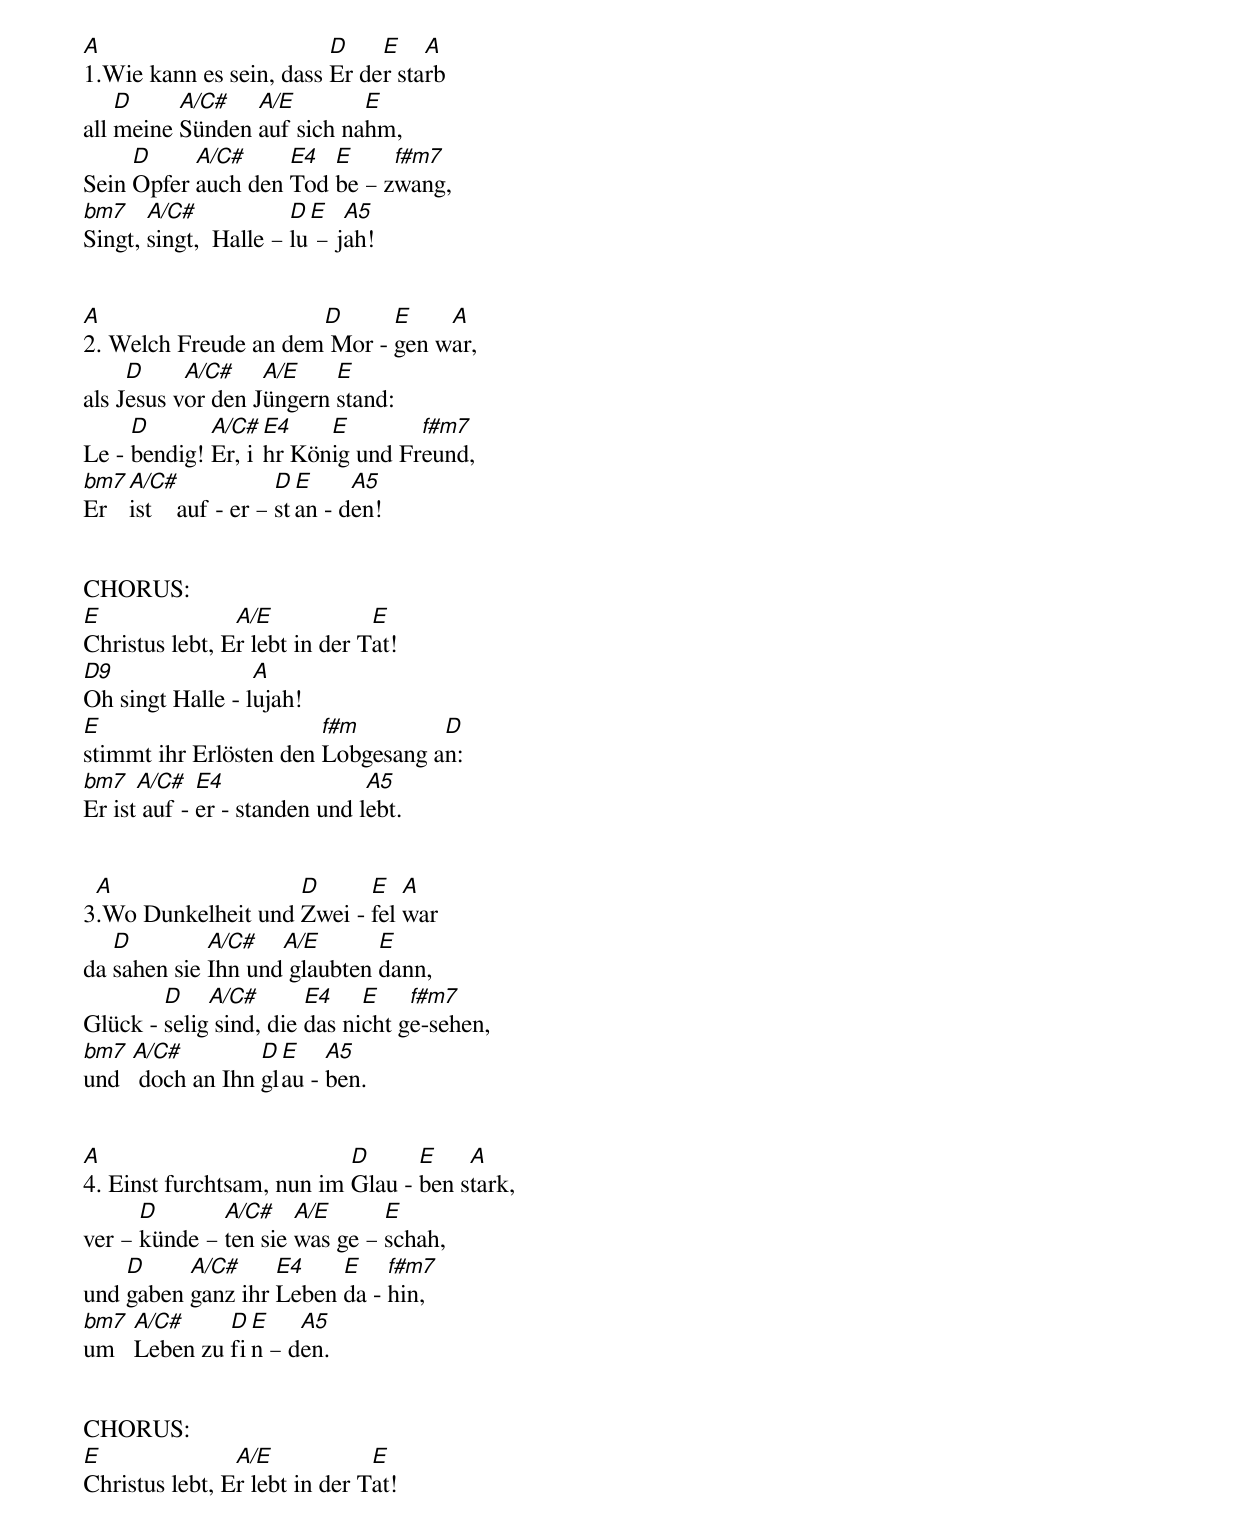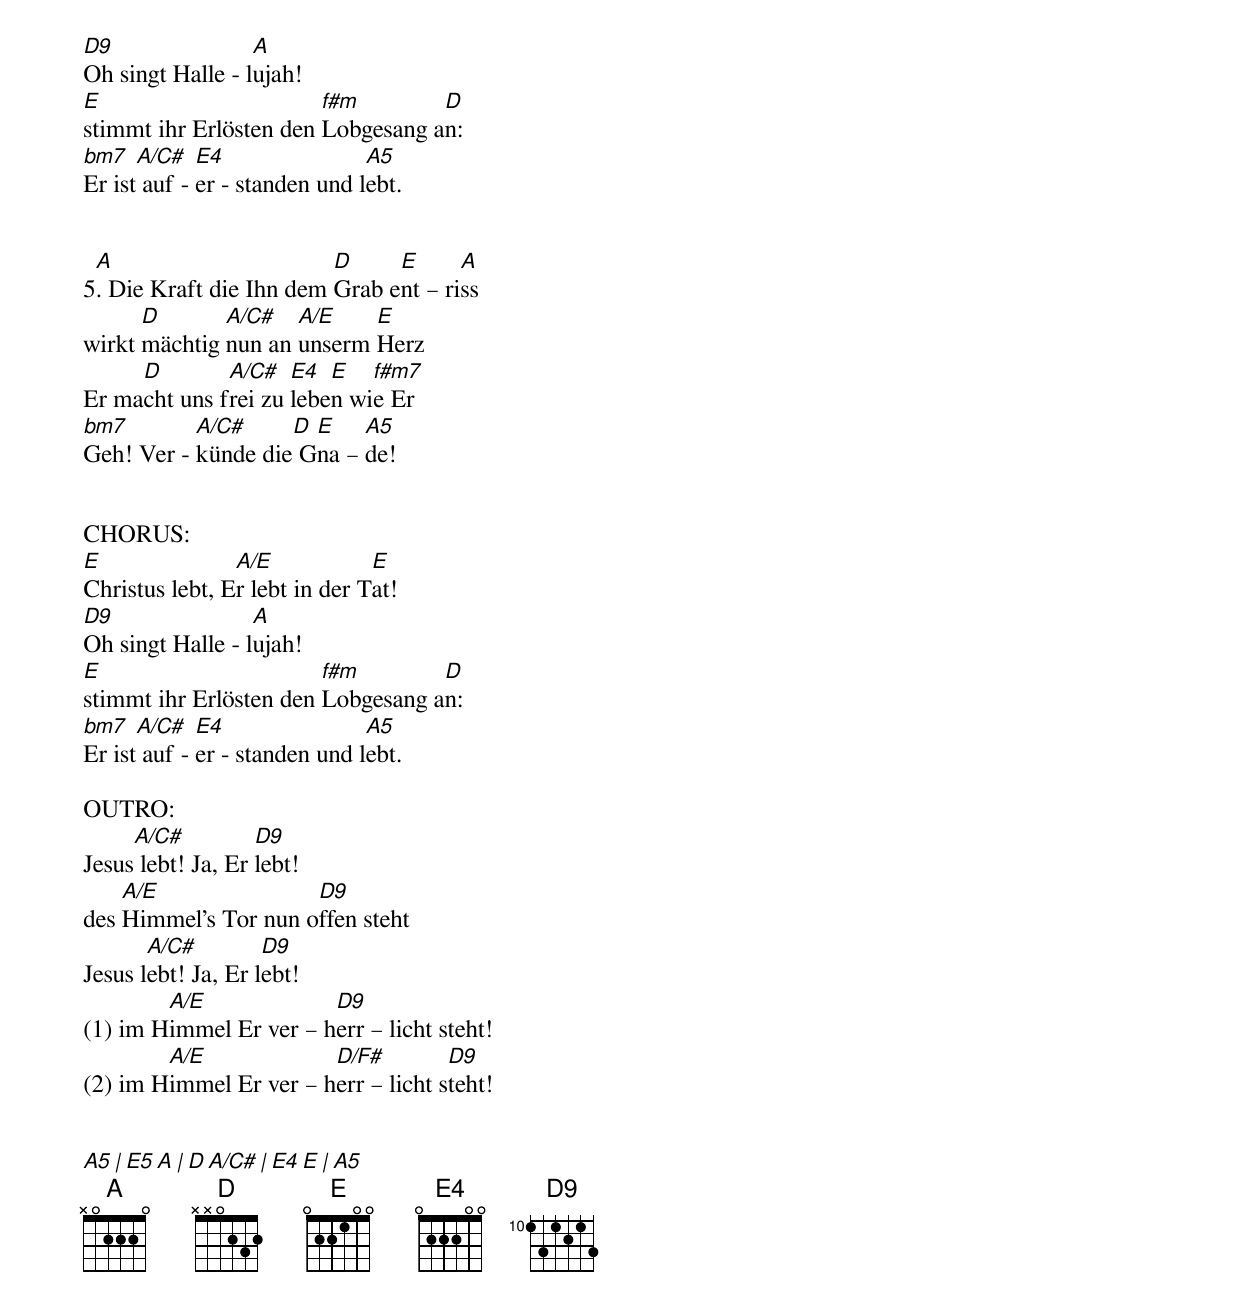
A                        D    E    A
1.Wie kann es sein, dass Er der starb
    D     A/C#   A/E        E
all meine Sünden auf sich nahm,
     D     A/C#     E4  E     f#m7
Sein Opfer auch den Tod be – zwang,
bm7    A/C#            D E   A5
Singt, singt,  Halle – lu – jah!


A                     D      E    A
2. Welch Freude an dem Mor - gen war,
     D     A/C#    A/E    E
als Jesus vor den Jüngern stand:
     D       A/C# E4    E        f#m7
Le - bendig! Er, ihr König und Freund,
bm7  A/C#              D E     A5
Er   ist    auf - er – stan - den!


CHORUS:
E               A/E            E
Christus lebt, Er lebt in der Tat!
D9                A
Oh singt Halle - lujah!
E                       f#m        D
stimmt ihr Erlösten den Lobgesang an:
bm7   A/C#   E4                A5
Er ist auf - er - standen und lebt.


 A                  D      E   A
3.Wo Dunkelheit und Zwei - fel war
   D         A/C#   A/E       E
da sahen sie Ihn und glaubten dann,
        D    A/C#       E4    E    f#m7
Glück - selig sind, die das nicht ge-sehen,
bm7  A/C#         D E    A5
und   doch an Ihn glau - ben.


A                          D      E    A
4. Einst furchtsam, nun im Glau - ben stark,
      D       A/C#    A/E      E
ver – künde – ten sie was ge – schah,
    D     A/C#     E4    E    f#m7
und gaben ganz ihr Leben da - hin,
bm7  A/C#     D E    A5
um   Leben zu fin – den.


CHORUS:
E               A/E            E
Christus lebt, Er lebt in der Tat!
D9                A
Oh singt Halle - lujah!
E                       f#m        D
stimmt ihr Erlösten den Lobgesang an:
bm7   A/C#   E4                A5
Er ist auf - er - standen und lebt.


 A                       D     E      A
5. Die Kraft die Ihn dem Grab ent – riss
      D       A/C#   A/E    E
wirkt mächtig nun an unserm Herz
     D        A/C#   E4  E   f#m7
Er macht uns frei zu leben wie Er
bm7        A/C#     D E    A5
Geh! Ver - künde die Gna – de!


CHORUS:
E               A/E            E
Christus lebt, Er lebt in der Tat!
D9                A
Oh singt Halle - lujah!
E                       f#m        D
stimmt ihr Erlösten den Lobgesang an:
bm7   A/C#   E4                A5
Er ist auf - er - standen und lebt.

OUTRO:
     A/C#          D9
Jesus lebt! Ja, Er lebt!
    A/E               D9
des Himmel's Tor nun offen steht
       A/C#         D9
Jesus lebt! Ja, Er lebt!
        A/E             D9
(1) im Himmel Er ver – herr – licht steht!
        A/E             D/F#         D9
(2) im Himmel Er ver – herr – licht steht!


A5   |   E5    A  |  D   A/C#  |  E4   E  |  A5
